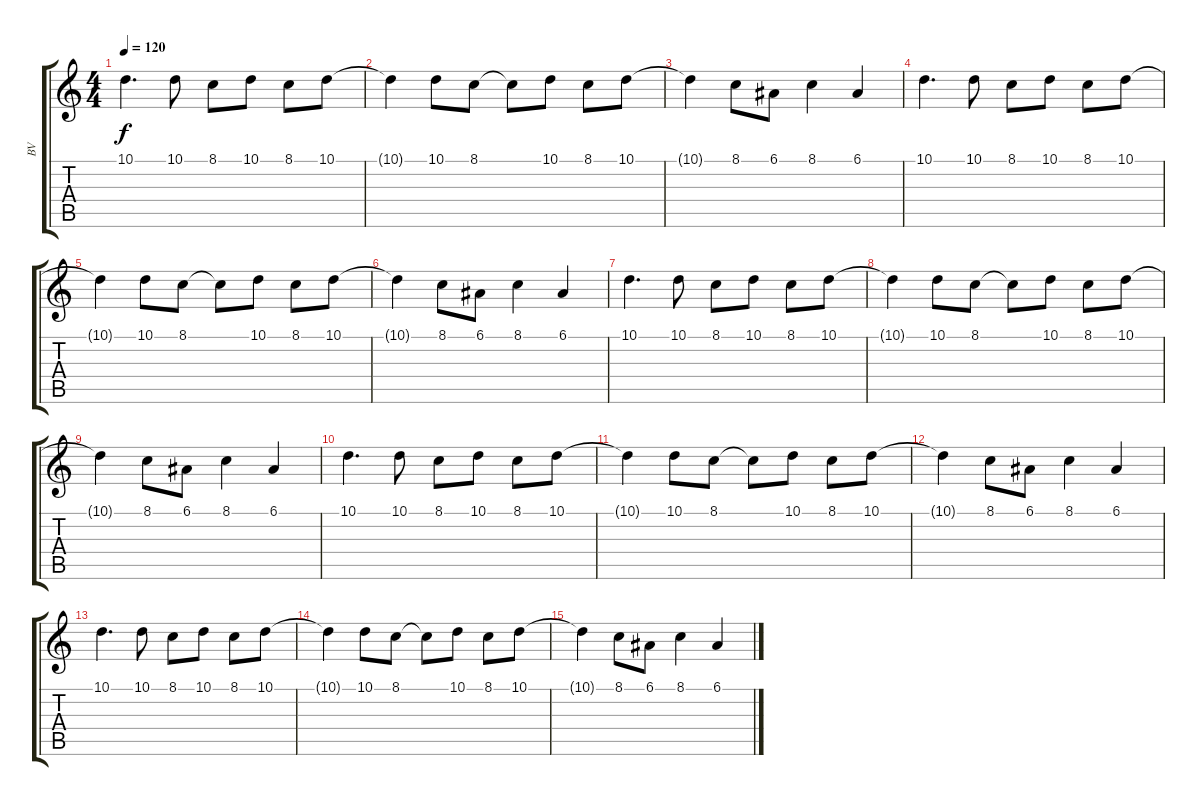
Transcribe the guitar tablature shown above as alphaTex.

\track ("BV" "BV") {instrument brightacousticpiano}
\staff {score tabs}
\tuning (E4 B3 G3 D3 A2 E2) {hide}
\ts (4 4)
\tempo 120
\clef g2
\ks c
10.1.4{d dy f} 10.1.8 8.1.8 10.1.8 8.1.8 10.1.8 |
10.1{t}.4 10.1.8 8.1.8 8.1{t}.8 10.1.8 8.1.8 10.1.8 |
10.1{t}.4 8.1.8 6.1.8 8.1.4 6.1.4 |
10.1.4{d} 10.1.8 8.1.8 10.1.8 8.1.8 10.1.8 |
10.1{t}.4 10.1.8 8.1.8 8.1{t}.8 10.1.8 8.1.8 10.1.8 |
10.1{t}.4 8.1.8 6.1.8 8.1.4 6.1.4 |
10.1.4{d} 10.1.8 8.1.8 10.1.8 8.1.8 10.1.8 |
10.1{t}.4 10.1.8 8.1.8 8.1{t}.8 10.1.8 8.1.8 10.1.8 |
10.1{t}.4 8.1.8 6.1.8 8.1.4 6.1.4 |
10.1.4{d} 10.1.8 8.1.8 10.1.8 8.1.8 10.1.8 |
10.1{t}.4 10.1.8 8.1.8 8.1{t}.8 10.1.8 8.1.8 10.1.8 |
10.1{t}.4 8.1.8 6.1.8 8.1.4 6.1.4 |
10.1.4{d} 10.1.8 8.1.8 10.1.8 8.1.8 10.1.8 |
10.1{t}.4 10.1.8 8.1.8 8.1{t}.8 10.1.8 8.1.8 10.1.8 |
10.1{t}.4 8.1.8 6.1.8 8.1.4 6.1.4
